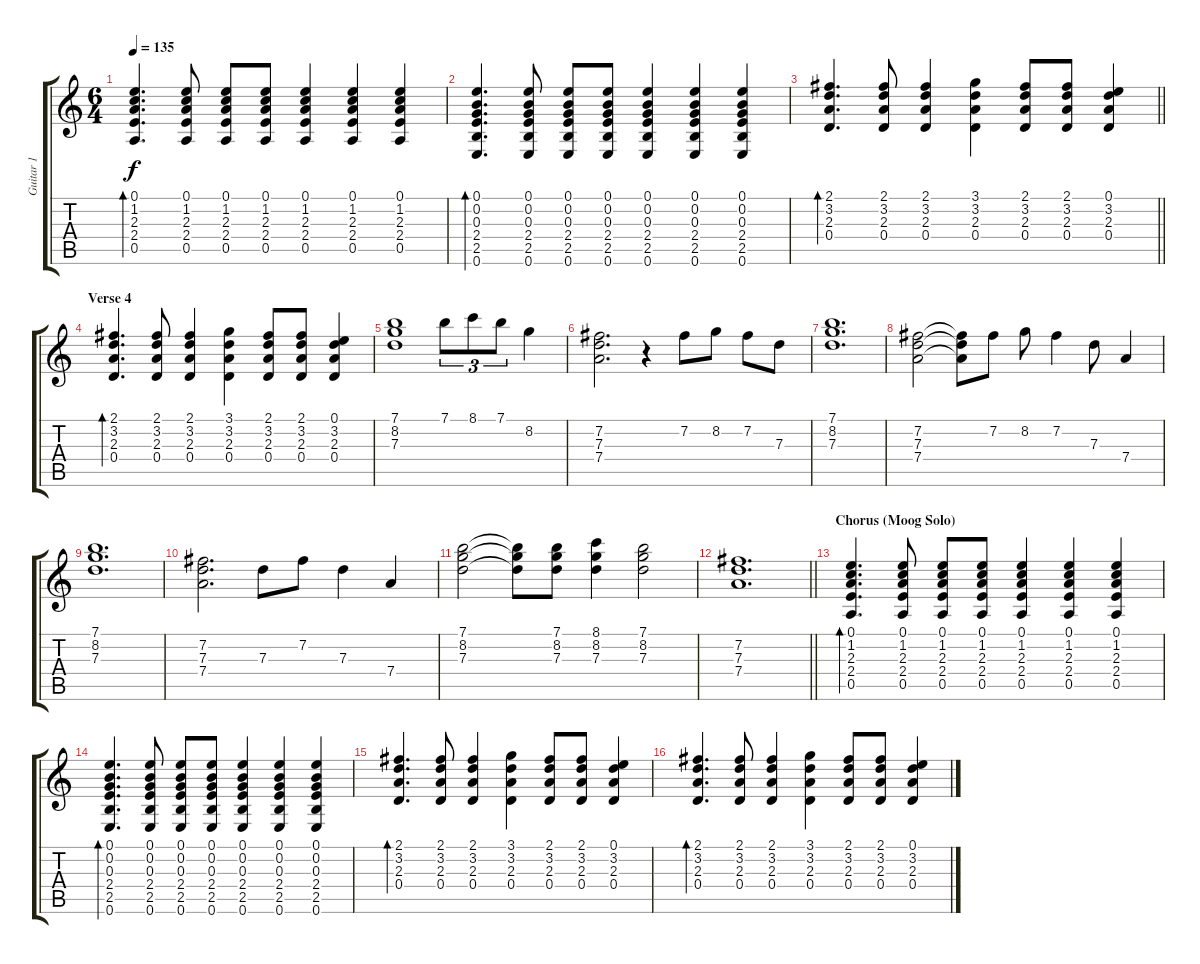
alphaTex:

\track ("Guitar 1" "Guitar 1") {instrument acousticguitarsteel}
\staff {score tabs}
\tuning (E4 B3 G3 D3 A2 E2) {hide}
\ts (6 4)
\tempo 135
\clef g2
\ks c
(0.1 1.2 2.3 2.4 0.5).4{d bd 120 dy f} (0.1 1.2 2.3 2.4 0.5).8 (0.1 1.2 2.3 2.4 0.5).8 (0.1 1.2 2.3 2.4 0.5).8 (0.1 1.2 2.3 2.4 0.5).4 (0.1 1.2 2.3 2.4 0.5).4 (0.1 1.2 2.3 2.4 0.5).4 |
(0.1 0.2 0.3 2.4 2.5 0.6).4{d bd 120} (0.1 0.2 0.3 2.4 2.5 0.6).8 (0.1 0.2 0.3 2.4 2.5 0.6).8 (0.1 0.2 0.3 2.4 2.5 0.6).8 (0.1 0.2 0.3 2.4 2.5 0.6).4 (0.1 0.2 0.3 2.4 2.5 0.6).4 (0.1 0.2 0.3 2.4 2.5 0.6).4 |
\barLineRight lightlight
(2.1 3.2 2.3 0.4).4{d bd 120} (2.1 3.2 2.3 0.4).8 (2.1 3.2 2.3 0.4).4 (3.1 3.2 2.3 0.4).4 (2.1 3.2 2.3 0.4).8 (2.1 3.2 2.3 0.4).8 (0.1 3.2 2.3 0.4).4 |
\section ("" "Verse 4")
(2.1 3.2 2.3 0.4).4{d bd 120} (2.1 3.2 2.3 0.4).8 (2.1 3.2 2.3 0.4).4 (3.1 3.2 2.3 0.4).4 (2.1 3.2 2.3 0.4).8 (2.1 3.2 2.3 0.4).8 (0.1 3.2 2.3 0.4).4 |
(7.1 8.2 7.3).1 7.1.8{tu (3 2)} 8.1.8{tu (3 2)} 7.1.8{tu (3 2)} 8.2.4 |
(7.2 7.3 7.4).2{d} r.4 7.2.8 8.2.8 7.2.8 7.3.8 |
(7.1 8.2 7.3).1{d} |
(7.2 7.3 7.4).2 (7.2{t} 7.3{t} 7.4{t}).8 7.2.8 8.2.8 7.2.4 7.3.8 7.4.4 |
(7.1 8.2 7.3).1{d} |
(7.2 7.3 7.4).2{d} 7.3.8 7.2.8 7.3.4 7.4.4 |
(7.1 8.2 7.3).2 (7.1{t} 8.2{t} 7.3{t}).8 (7.1 8.2 7.3).8 (8.1 8.2 7.3).4 (7.1 8.2 7.3).2 |
\barLineRight lightlight
(7.2 7.3 7.4).1{d} |
\section ("" "Chorus (Moog Solo)")
(0.1 1.2 2.3 2.4 0.5).4{d bd 120} (0.1 1.2 2.3 2.4 0.5).8 (0.1 1.2 2.3 2.4 0.5).8 (0.1 1.2 2.3 2.4 0.5).8 (0.1 1.2 2.3 2.4 0.5).4 (0.1 1.2 2.3 2.4 0.5).4 (0.1 1.2 2.3 2.4 0.5).4 |
(0.1 0.2 0.3 2.4 2.5 0.6).4{d bd 120} (0.1 0.2 0.3 2.4 2.5 0.6).8 (0.1 0.2 0.3 2.4 2.5 0.6).8 (0.1 0.2 0.3 2.4 2.5 0.6).8 (0.1 0.2 0.3 2.4 2.5 0.6).4 (0.1 0.2 0.3 2.4 2.5 0.6).4 (0.1 0.2 0.3 2.4 2.5 0.6).4 |
(2.1 3.2 2.3 0.4).4{d bd 120} (2.1 3.2 2.3 0.4).8 (2.1 3.2 2.3 0.4).4 (3.1 3.2 2.3 0.4).4 (2.1 3.2 2.3 0.4).8 (2.1 3.2 2.3 0.4).8 (0.1 3.2 2.3 0.4).4 |
(2.1 3.2 2.3 0.4).4{d bd 120} (2.1 3.2 2.3 0.4).8 (2.1 3.2 2.3 0.4).4 (3.1 3.2 2.3 0.4).4 (2.1 3.2 2.3 0.4).8 (2.1 3.2 2.3 0.4).8 (0.1 3.2 2.3 0.4).4
